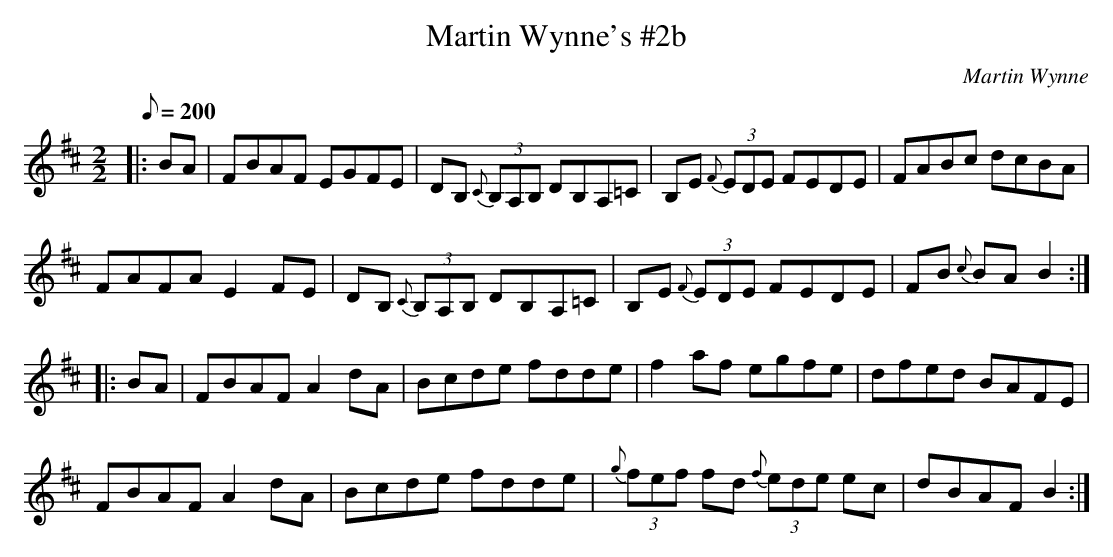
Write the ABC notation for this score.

X:1
T:Martin Wynne's #2b
M:2/2
L:1/8
Q:200
C:Martin Wynne
K:BMin
|:BA|FBAF EGFE|DB, {C}(3B,A,B, DB,A,=C|B,E {F}(3EDE FEDE|FABc dcBA|
FAFA E2 FE|DB, {C}(3B,A,B, DB,A,=C|B,E {F}(3EDE FEDE|FB {c}BA B2:|
|:BA|FBAF A2 dA|Bcde fdde|f2 af egfe|dfed BAFE|
FBAF A2 dA|Bcde fdde|{g}(3fef fd {f}(3ede ec|dBAF B2:|
